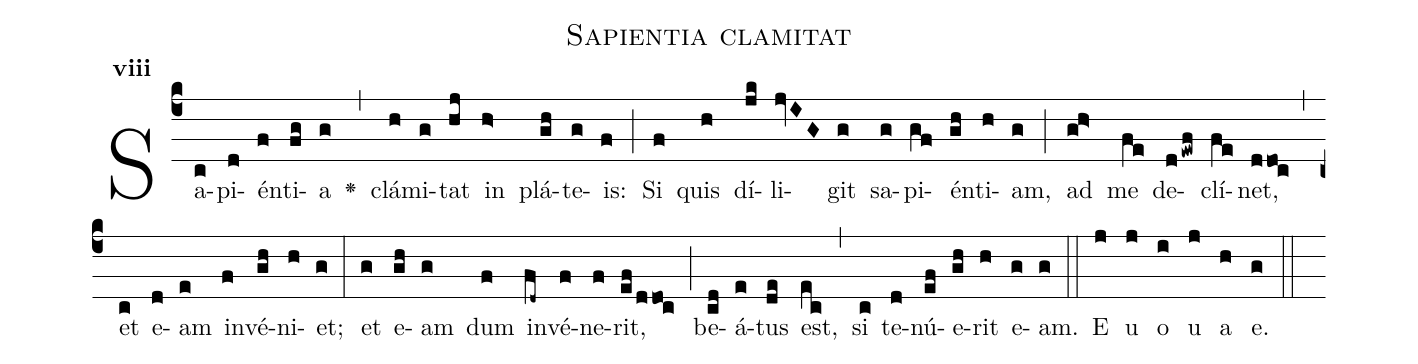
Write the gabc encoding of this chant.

name:Sapientia clamitat;
office-part:Antiphona;
mode:8;
%%
initial-style: 1;
name: Sapientia clamitat;
book: Antiphonae & Responsoria/Tomus IV, p. 5;
occasion: Dominica VI per Annum;
office-part: 1V Ant M ad lib;
annotation: 8g;
centering-scheme: english;
font: OFLSortsMillGoudy;
height: 11;
width: 4.5;
%%
(c4)Sa(c)pi(d)én(f)ti(fg)a(g) <v>\greheightstar</v>(,) clá(h)mi(g)tat(hj) in(h>) plá(gh)te(g)is:(f) (;) Si(f) quis(h) dí(jk)li(jvIG)git(g) sa(g)pi(gf)én(gh)ti(h)am,(g) (;) ad(gh>) me(fe) de(dewf)clí(fe)net,(ddoc) (,) et(c) e(d)am(e) in(f)vé(gh)ni(h)et;(g) (:) et(g) e(gh)am(g) dum(f) in(fd~)vé(f)ne(f)rit,(ef/ddoc) (;) be(cd)á(e)tus(de) est,(ec) (,) si(c) te(d)nú(ef)e(gh)rit(h) e(g)am.(g) (::) E(j) u(j) o(i) u(j) a(h) e.(g) (::)
